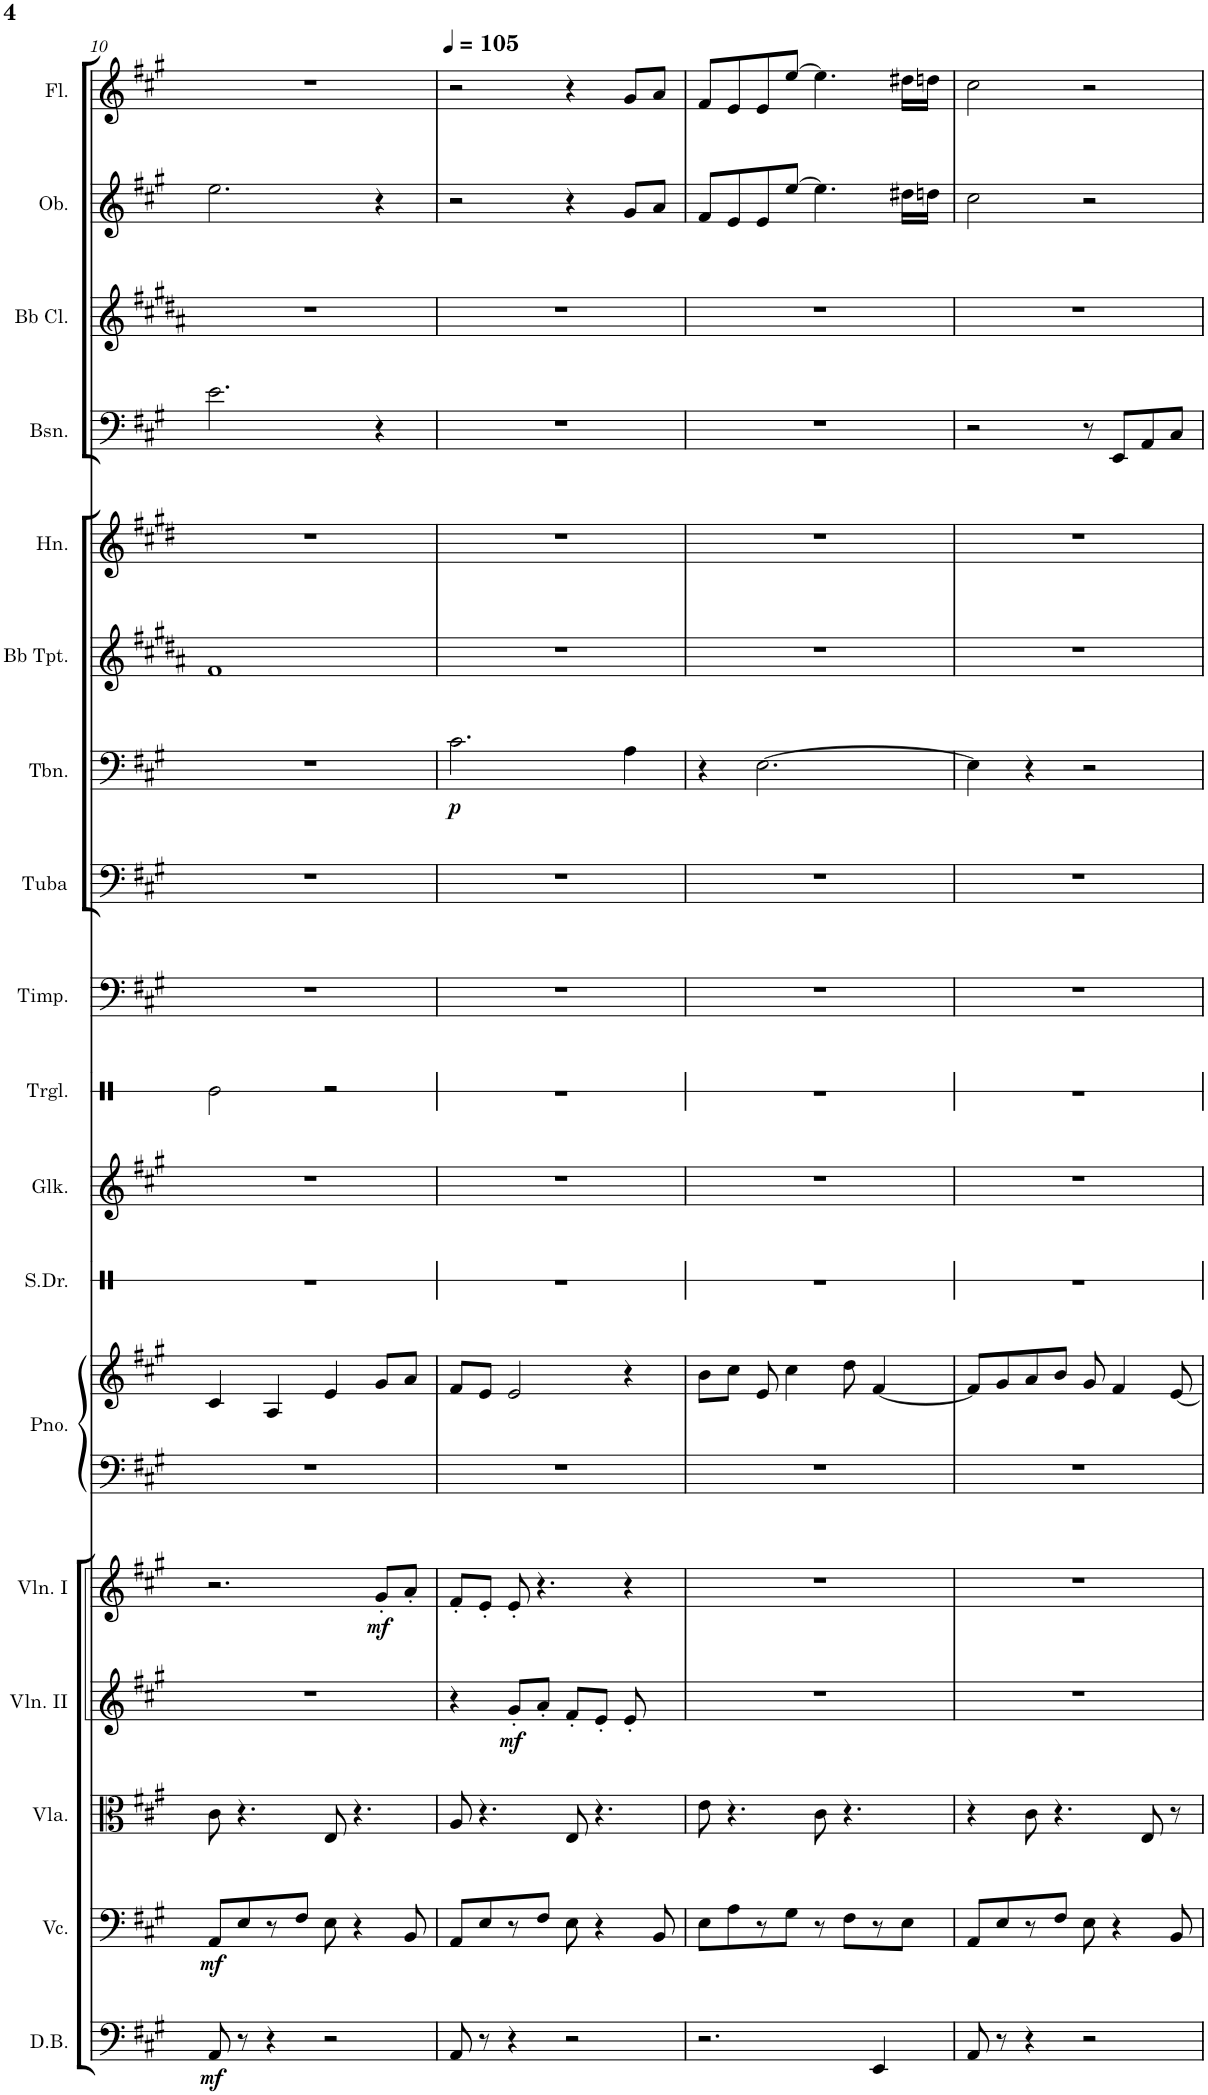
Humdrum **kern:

**kern	**dynam	**kern	**dynam	**kern	**kern	**dynam	**kern	**dynam	**kern	**kern	**kern	**kern	**kern	**kern	**kern	**kern	**dynam	**kern	**kern	**kern	**kern	**kern	**kern
*part18	*part18	*part17	*part17	*part16	*part15	*part15	*part14	*part14	*part13	*part13	*part12	*part11	*part10	*part9	*part8	*part7	*part7	*part6	*part5	*part4	*part3	*part2	*part1
*staff19	*staff19	*staff18	*staff18	*staff17	*staff16	*staff16	*staff15	*staff15	*staff14	*staff13	*staff12	*staff11	*staff10	*staff9	*staff8	*staff7	*staff7	*staff6	*staff5	*staff4	*staff3	*staff2	*staff1
*I"Double Bass	*	*I"Cello	*	*I"Viola	*I"Violin II	*	*I"Violin I	*	*I"Piano	*	*I"Snare Drum	*I"Glockenspiel	*I"Triangle	*I"Timpani	*I"Tuba	*I"Trombone	*	*I"Trumpet in Bb	*I"Horn in F	*I"Bassoon	*I"Clarinet in Bb	*I"Oboe	*I"Flute
*I'D.B.	*	*	*	*I'Vla.	*I'Vln. II	*	*I'Vln. I	*	*I'Pno.	*	*I'S.Dr.	*I'Glk.	*I'Trgl.	*I'Timp.	*I'Tuba	*I'Tbn.	*	*	*I'Hn.	*I'Bsn.	*	*I'Ob.	*I'Fl.
!!LO:PB:g=z
*clefF4	*	*clefF4	*	*clefC3	*clefG2	*	*clefG2	*	*clefF4	*clefG2	*clefX	*clefG2	*clefX	*clefF4	*clefF4	*clefF4	*	*clefG2	*clefG2	*clefF4	*clefG2	*clefG2	*clefG2
*Trd7c12	*	*	*	*	*	*	*	*	*	*	*	*Trd-14c-24	*	*	*	*	*	*Trd1c2	*Trd4c7	*	*Trd1c2	*	*
*k[f#c#g#]	*	*k[f#c#g#]	*	*k[f#c#g#]	*k[f#c#g#]	*	*k[f#c#g#]	*	*k[f#c#g#]	*k[f#c#g#]	*k[f#c#g#]	*k[f#c#g#]	*k[f#c#g#]	*k[f#c#g#]	*k[f#c#g#]	*k[f#c#g#]	*	*k[f#c#g#d#a#]	*k[f#c#g#d#]	*k[f#c#g#]	*k[f#c#g#d#a#]	*k[f#c#g#]	*k[f#c#g#]
*A:	*	*A:	*	*A:	*A:	*	*A:	*	*A:	*A:	*A:	*A:	*A:	*A:	*A:	*A:	*	*B:	*E:	*A:	*B:	*A:	*A:
*M4/4	*	*M4/4	*	*M4/4	*M4/4	*	*M4/4	*	*M4/4	*M4/4	*M4/4	*M4/4	*M4/4	*M4/4	*M4/4	*M4/4	*	*M4/4	*M4/4	*M4/4	*M4/4	*M4/4	*M4/4
=10	=10	=10	=10	=10	=10	=10	=10	=10	=10	=10	=10	=10	=10	=10	=10	=10	=10	=10	=10	=10	=10	=10	=10
!	!LO:DY:b	!	!LO:DY:b	!	!	!	!	!	!	!	!	!	!	!	!	!	!	!	!	!	!	!	!
8AA/	mf	8AA/L	mf	8c#\	1r	.	2.r	.	1r	4c#/	1r	1r	2Re\	1r	1r	1r	.	1f#	1r	2.e\	1r	2.ee\	1r
8r	.	8E/	.	4.r	.	.	.	.	.	.	.	.	.	.	.	.	.	.	.	.	.	.	.
4r	.	8r	.	.	.	.	.	.	.	4A/	.	.	.	.	.	.	.	.	.	.	.	.	.
.	.	8F#/J	.	.	.	.	.	.	.	.	.	.	.	.	.	.	.	.	.	.	.	.	.
2r	.	8E\	.	8E/	.	.	.	.	.	4e/	.	.	2r	.	.	.	.	.	.	.	.	.	.
.	.	4r	.	4.r	.	.	.	.	.	.	.	.	.	.	.	.	.	.	.	.	.	.	.
!	!	!	!	!	!	!	!	!LO:DY:b	!	!	!	!	!	!	!	!	!	!	!	!	!	!	!
.	.	.	.	.	.	.	8g#'/L	mf	.	8g#/L	.	.	.	.	.	.	.	.	.	4r	.	4r	.
.	.	8BB/	.	.	.	.	8a'/J	.	.	8a/J	.	.	.	.	.	.	.	.	.	.	.	.	.
=11	=11	=11	=11	=11	=11	=11	=11	=11	=11	=11	=11	=11	=11	=11	=11	=11	=11	=11	=11	=11	=11	=11	=11
*	*	*	*	*	*	*	*	*	*	*	*	*	*	*	*	*	*	*	*	*	*	*	*MM105
!	!	!	!	!	!	!	!	!	!	!	!	!	!	!	!	!	!LO:DY:b	!	!	!	!	!	!
8AA/	.	8AA/L	.	8A/	4r	.	8f#'/L	.	1r	8f#/L	1r	1r	1r	1r	1r	2.c#\	p	1r	1r	1r	1r	2r	2r
8r	.	8E/	.	4.r	.	.	8e'/J	.	.	8e/J	.	.	.	.	.	.	.	.	.	.	.	.	.
!	!	!	!	!	!	!LO:DY:b	!	!	!	!	!	!	!	!	!	!	!	!	!	!	!	!	!
4r	.	8r	.	.	8g#'/L	mf	8e'/	.	.	2e/	.	.	.	.	.	.	.	.	.	.	.	.	.
.	.	8F#/J	.	.	8a'/J	.	4.r	.	.	.	.	.	.	.	.	.	.	.	.	.	.	.	.
2r	.	8E\	.	8E/	8f#'/L	.	.	.	.	.	.	.	.	.	.	.	.	.	.	.	.	4r	4r
.	.	4r	.	4.r	8e'/J	.	.	.	.	.	.	.	.	.	.	.	.	.	.	.	.	.	.
.	.	.	.	.	8e'/	.	4r	.	.	4r	.	.	.	.	.	4A\	.	.	.	.	.	8g#/L	8g#/L
.	.	8BB/	.	.	8ryy	.	.	.	.	.	.	.	.	.	.	.	.	.	.	.	.	8a/J	8a/J
=12	=12	=12	=12	=12	=12	=12	=12	=12	=12	=12	=12	=12	=12	=12	=12	=12	=12	=12	=12	=12	=12	=12	=12
2.r	.	8E\L	.	8e\	1r	.	1r	.	1r	8b\L	1r	1r	1r	1r	1r	4r	.	1r	1r	1r	1r	8f#/L	8f#/L
.	.	8A\	.	4.r	.	.	.	.	.	8cc#\J	.	.	.	.	.	.	.	.	.	.	.	8e/	8e/
.	.	8r	.	.	.	.	.	.	.	8e/	.	.	.	.	.	[2.E\	.	.	.	.	.	8e/	8e/
.	.	8G#\J	.	.	.	.	.	.	.	4cc#\	.	.	.	.	.	.	.	.	.	.	.	[8ee/J	[8ee/J
.	.	8r	.	8c#\	.	.	.	.	.	.	.	.	.	.	.	.	.	.	.	.	.	4.ee\]	4.ee\]
.	.	8F#\L	.	4.r	.	.	.	.	.	8dd\	.	.	.	.	.	.	.	.	.	.	.	.	.
4EE/	.	8r	.	.	.	.	.	.	.	[4f#/	.	.	.	.	.	.	.	.	.	.	.	.	.
.	.	8E\J	.	.	.	.	.	.	.	.	.	.	.	.	.	.	.	.	.	.	.	16dd#X\LL	16dd#X\LL
.	.	.	.	.	.	.	.	.	.	.	.	.	.	.	.	.	.	.	.	.	.	16ddn\JJ	16ddn\JJ
=13	=13	=13	=13	=13	=13	=13	=13	=13	=13	=13	=13	=13	=13	=13	=13	=13	=13	=13	=13	=13	=13	=13	=13
8AA/	.	8AA/L	.	4r	1r	.	1r	.	1r	8f#/L]	1r	1r	1r	1r	1r	4E\]	.	1r	1r	2r	1r	2cc#\	2cc#\
8r	.	8E/	.	.	.	.	.	.	.	8g#/	.	.	.	.	.	.	.	.	.	.	.	.	.
4r	.	8r	.	8c#\	.	.	.	.	.	8a/	.	.	.	.	.	4r	.	.	.	.	.	.	.
.	.	8F#/J	.	4.r	.	.	.	.	.	8b/J	.	.	.	.	.	.	.	.	.	.	.	.	.
2r	.	8E\	.	.	.	.	.	.	.	8g#/	.	.	.	.	.	2r	.	.	.	8r	.	2r	2r
.	.	4r	.	.	.	.	.	.	.	4f#/	.	.	.	.	.	.	.	.	.	8EE/L	.	.	.
.	.	.	.	8E/	.	.	.	.	.	.	.	.	.	.	.	.	.	.	.	8AA/	.	.	.
.	.	8BB/	.	8r	.	.	.	.	.	[8e/	.	.	.	.	.	.	.	.	.	8C#/J	.	.	.
=	=	=	=	=	=	=	=	=	=	=	=	=	=	=	=	=	=	=	=	=	=	=	=
*-	*-	*-	*-	*-	*-	*-	*-	*-	*-	*-	*-	*-	*-	*-	*-	*-	*-	*-	*-	*-	*-	*-	*-
